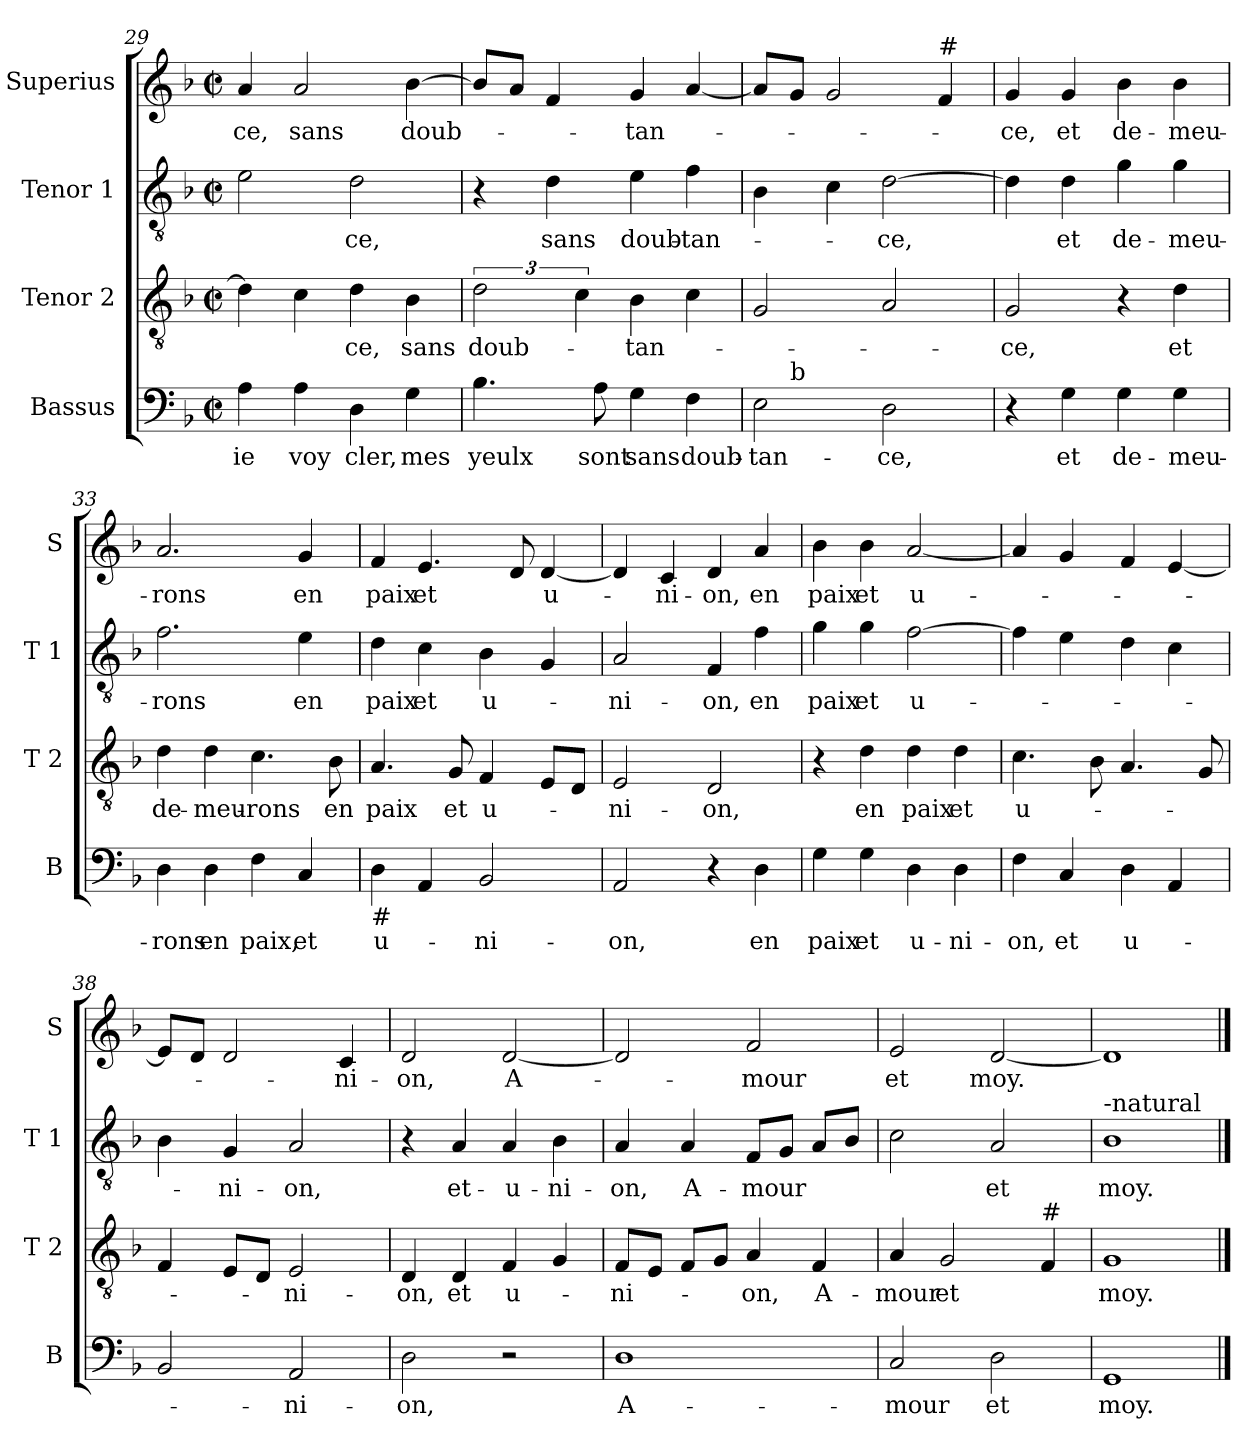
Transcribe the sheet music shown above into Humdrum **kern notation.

**kern	**text	**kern	**text	**kern	**text	**kern	**text
*part4	*part4	*part3	*part3	*part2	*part2	*part1	*part1
*staff4	*staff4	*staff3	*staff3	*staff2	*staff2	*staff1	*staff1
*I"Bassus	*	*I"Tenor 2	*	*I"Tenor 1	*	*I"Superius	*
*I'B	*	*I'T 2	*	*I'T 1	*	*I'S	*
*clefF4	*	*clefGv2	*	*clefGv2	*	*clefG2	*
*k[b-]	*	*k[b-]	*	*k[b-]	*	*k[b-]	*
*F:	*	*F:	*	*F:	*	*F:	*
*M2/2	*	*M2/2	*	*M2/2	*	*M2/2	*
*met(c|)	*	*met(c|)	*	*met(c|)	*	*met(c|)	*
=29	=29	=29	=29	=29	=29	=29	=29
!	!LO:LY:b	!	!	!	!	!	!LO:LY:b
4A\	ie	4d\]	.	2e\	.	4a/	-ce,
!	!LO:LY:b	!	!	!	!	!	!LO:LY:b
4A\	voy	4c\	.	.	.	2a/	sans
!	!LO:LY:b	!	!LO:LY:b	!	!LO:LY:b	!	!
4D\	cler,	4d\	-ce,	2d\	-ce,	.	.
!	!LO:LY:b	!	!LO:LY:b	!	!	!	!LO:LY:b
4G\	mes	4B-\	sans	.	.	[4b-\	doub-
=30	=30	=30	=30	=30	=30	=30	=30
!	!LO:LY:b	!	!LO:LY:b	!	!	!	!
4.B-\	yeulx	3d\	doub-	4r	.	8b-/L]	.
.	.	.	.	.	.	8a/J	.
!	!	!	!	!	!LO:LY:b	!	!
.	.	.	.	4d\	sans	4f/	.
.	.	6c\	.	.	.	.	.
!	!LO:LY:b	!	!	!	!	!	!
8A\	sont	.	.	.	.	.	.
!	!LO:LY:b	!	!LO:LY:b	!	!LO:LY:b	!	!LO:LY:b
4G\	sans	4B-\	-tan-	4e\	doub-	4g/	-tan-
!	!LO:LY:b	!	!	!	!LO:LY:b	!	!
4F\	doub-	4c\	.	4f\	-tan-	[4a/	.
=31	=31	=31	=31	=31	=31	=31	=31
!	!LO:LY:b	!	!	!	!	!	!
*^	*	*	*	*	*	*	*
2E\	8ryy	-tan-	2G/	.	4B-\	.	8a/L]	.
!	!LO:TX:a:t=b	!	!	!	!	!	!	!
.	2..ryy	.	.	.	.	.	8g/J	.
.	.	.	.	.	4c\	.	2g/	.
!	!	!LO:LY:b	!	!	!	!LO:LY:b	!	!
2D\	.	-ce,	2A/	.	[2d\	-ce,	.	.
!	!	!	!	!	!	!	!LO:TX:a:t=#	!
.	.	.	.	.	.	.	4f/	.
=32	=32	=32	=32	=32	=32	=32	=32	=32
!	!	!	!	!LO:LY:b	!	!	!	!LO:LY:b
*v	*v	*	*	*	*	*	*	*
4r	.	2G/	-ce,	4d\]	.	4g/	-ce,
!	!LO:LY:b	!	!	!	!LO:LY:b	!	!LO:LY:b
4G\	et	.	.	4d\	et	4g/	et
!	!LO:LY:b	!	!	!	!LO:LY:b	!	!LO:LY:b
4G\	de-	4r	.	4g\	de-	4b-\	de-
!	!LO:LY:b	!	!LO:LY:b	!	!LO:LY:b	!	!LO:LY:b
4G\	-meu-	4d\	et	4g\	-meu-	4b-\	-meu-
!!LO:PB:g=z
=33	=33	=33	=33	=33	=33	=33	=33
!	!LO:LY:b	!	!LO:LY:b	!	!LO:LY:b	!	!LO:LY:b
4D\	-rons	4d\	de-	2.f\	-rons	2.a/	-rons
!	!LO:LY:b	!	!LO:LY:b	!	!	!	!
4D\	en	4d\	-meu-	.	.	.	.
!	!LO:LY:b	!	!LO:LY:b	!	!	!	!
4F\	paix,	4.c\	-rons	.	.	.	.
!	!LO:LY:b	!	!	!	!LO:LY:b	!	!LO:LY:b
4C/	et	.	.	4e\	en	4g/	en
!	!	!	!LO:LY:b	!	!	!	!
.	.	8B-\	en	.	.	.	.
=34	=34	=34	=34	=34	=34	=34	=34
!LO:TX:b:t=#	!	!	!	!	!	!	!
!	!LO:LY:b	!	!LO:LY:b	!	!LO:LY:b	!	!LO:LY:b
4D\	u-	4.A/	paix	4d\	paix	4f/	paix
!	!	!	!	!	!LO:LY:b	!	!LO:LY:b
4AA/	.	.	.	4c\	et	4.e/	et
!	!	!	!LO:LY:b	!	!	!	!
.	.	8G/	et	.	.	.	.
!	!LO:LY:b	!	!LO:LY:b	!	!LO:LY:b	!	!
2BB-/	-ni-	4F/	u-	4B-\	u-	.	.
.	.	.	.	.	.	8d/	.
!	!	!	!	!	!	!	!LO:LY:b
.	.	8E/L	.	4G/	.	[4d/	u-
.	.	8D/J	.	.	.	.	.
=35	=35	=35	=35	=35	=35	=35	=35
!	!LO:LY:b	!	!LO:LY:b	!	!LO:LY:b	!	!
2AA/	-on,	2E/	-ni-	2A/	-ni-	4d/]	.
!	!	!	!	!	!	!	!LO:LY:b
.	.	.	.	.	.	4c/	-ni-
!	!	!	!LO:LY:b	!	!LO:LY:b	!	!LO:LY:b
4r	.	2D/	-on,	4F/	-on,	4d/	-on,
!	!LO:LY:b	!	!	!	!LO:LY:b	!	!LO:LY:b
4D\	en	.	.	4f\	en	4a/	en
=36	=36	=36	=36	=36	=36	=36	=36
!	!LO:LY:b	!	!	!	!LO:LY:b	!	!LO:LY:b
4G\	paix	4r	.	4g\	paix	4b-\	paix
!	!LO:LY:b	!	!LO:LY:b	!	!LO:LY:b	!	!LO:LY:b
4G\	et	4d\	en	4g\	et	4b-\	et
!	!LO:LY:b	!	!LO:LY:b	!	!LO:LY:b	!	!LO:LY:b
4D\	u-	4d\	paix	[2f\	u-	[2a/	u-
!	!LO:LY:b	!	!LO:LY:b	!	!	!	!
4D\	-ni-	4d\	et	.	.	.	.
=37	=37	=37	=37	=37	=37	=37	=37
!	!LO:LY:b	!	!LO:LY:b	!	!	!	!
4F\	-on,	4.c\	u-	4f\]	.	4a/]	.
!	!LO:LY:b	!	!	!	!	!	!
4C/	et	.	.	4e\	.	4g/	.
.	.	8B-\	.	.	.	.	.
!	!LO:LY:b	!	!	!	!	!	!
4D\	u-	4.A/	.	4d\	.	4f/	.
4AA/	.	.	.	4c\	.	[4e/	.
.	.	8G/	.	.	.	.	.
!!LO:LB:g=z
=38	=38	=38	=38	=38	=38	=38	=38
2BB-/	.	4F/	.	4B-\	.	8e/L]	.
.	.	.	.	.	.	8d/J	.
!	!	!	!	!	!LO:LY:b	!	!
.	.	8E/L	.	4G/	-ni-	2d/	.
.	.	8D/J	.	.	.	.	.
!	!LO:LY:b	!	!LO:LY:b	!	!LO:LY:b	!	!
2AA/	-ni-	2E/	-ni-	2A/	-on,	.	.
!	!	!	!	!	!	!	!LO:LY:b
.	.	.	.	.	.	4c/	-ni-
=39	=39	=39	=39	=39	=39	=39	=39
!	!LO:LY:b	!	!LO:LY:b	!	!	!	!LO:LY:b
2D\	-on,	4D/	-on,	4r	.	2d/	-on,
!	!	!	!LO:LY:b	!	!LO:LY:b	!	!
.	.	4D/	et	4A/	et-	.	.
!	!	!	!LO:LY:b	!	!LO:LY:b	!	!LO:LY:b
2r	.	4F/	u-	4A/	-u-	[2d/	A-
!	!	!	!	!	!LO:LY:b	!	!
.	.	4G/	.	4B-\	-ni-	.	.
=40	=40	=40	=40	=40	=40	=40	=40
!	!LO:LY:b	!	!LO:LY:b	!	!LO:LY:b	!	!
1D	A-	8F/L	-ni-	4A/	-on,	2d/]	.
.	.	8E/J	.	.	.	.	.
!	!	!	!	!	!LO:LY:b	!	!
.	.	8F/L	.	4A/	A-	.	.
.	.	8G/J	.	.	.	.	.
!	!	!	!LO:LY:b	!	!LO:LY:b	!	!LO:LY:b
.	.	4A/	-on,	8F/L	-mour	2f/	-mour
.	.	.	.	8G/J	.	.	.
!	!	!	!LO:LY:b	!	!	!	!
.	.	4F/	A-	8A/L	.	.	.
.	.	.	.	8B-/J	.	.	.
=41	=41	=41	=41	=41	=41	=41	=41
!	!LO:LY:b	!	!LO:LY:b	!	!	!	!LO:LY:b
2C/	-mour	4A/	-mour	2c\	.	2e/	et
!	!	!	!LO:LY:b	!	!	!	!
.	.	2G/	et	.	.	.	.
!	!LO:LY:b	!	!	!	!LO:LY:b	!	!LO:LY:b
2D\	et	.	.	2A/	et	[2d/	moy.
!	!	!LO:TX:a:t=#	!	!	!	!	!
.	.	4F/	.	.	.	.	.
=42	=42	=42	=42	=42	=42	=42	=42
!	!	!	!	!LO:TX:a:t=-natural	!	!	!
!	!LO:LY:b	!	!LO:LY:b	!	!LO:LY:b	!	!
1GG	moy.	1G	moy.	1B-	moy.	1d]	.
==	==	==	==	==	==	==	==
*-	*-	*-	*-	*-	*-	*-	*-
